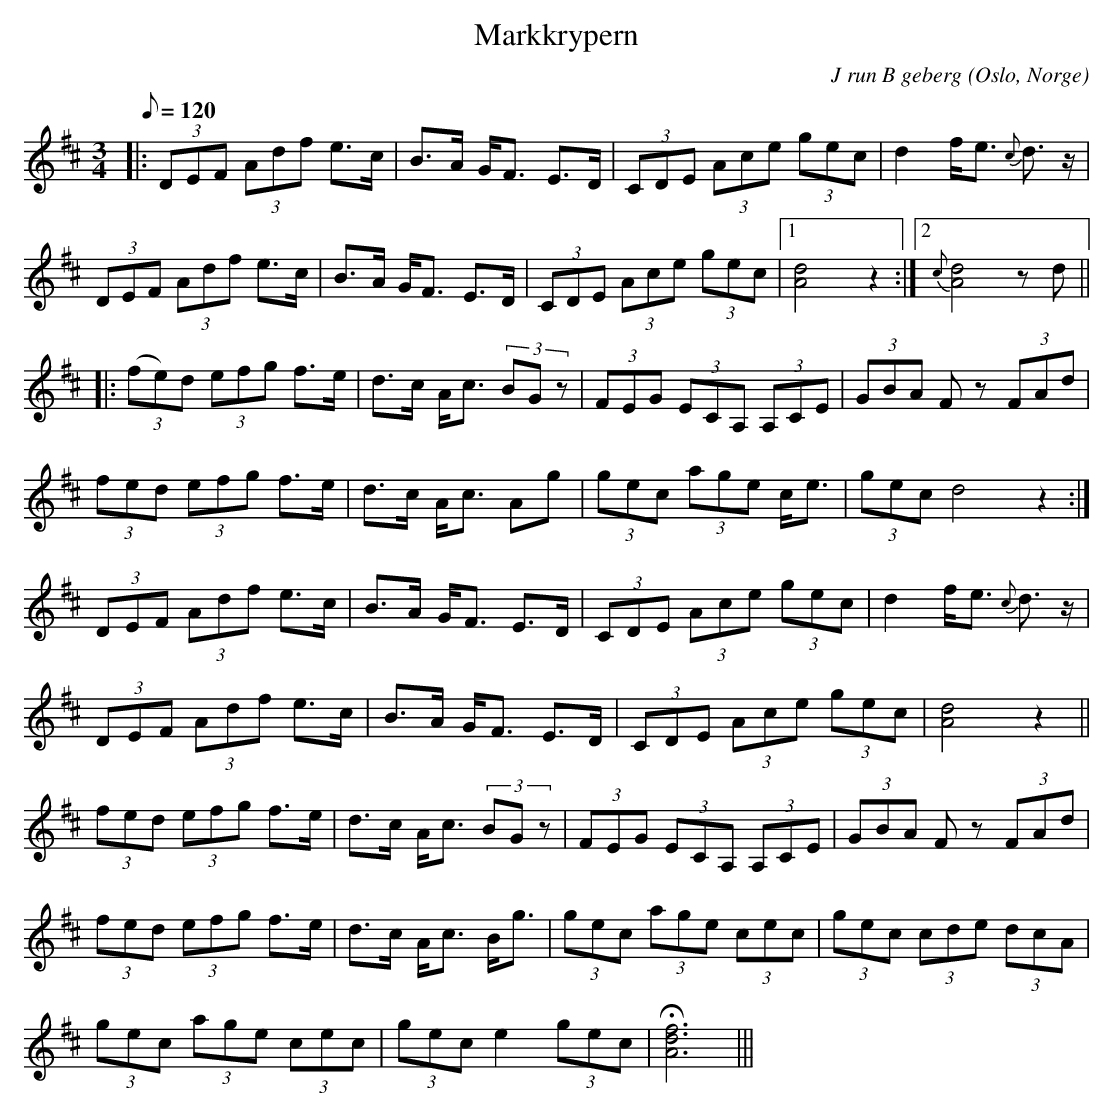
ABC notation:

X:1
M:3/4
L:1/8
T:Markkrypern
Q:120
O:Oslo, Norge
C:J run B geberg
M:3/4
L:1/16
K:D
|:(3D2E2F2 (3A2d2f2 e3c | B3A GF3 E3D| (3C2D2E2 (3A2c2e2 (3g2e2c2| d4fe3 {c}d3z|
(3D2E2F2 (3A2d2f2 e3c | B3A GF3 E3D |(3C2D2E2 (3A2c2e2 (3g2e2c2|1 [A8d8]z4:|2 {c}[A8d8]z2d2 ||
|:(3(f2e2)d2 (3e2f2g2 f3e|d3c Ac3 (3B2G2z2| (3F2E2G2 (3E2C2A,2 (3A,2C2E2|(3G2B2A2 F2z2 (3F2A2d2|
 (3f2e2d2 (3e2f2g2 f3e|d3c Ac3 A2g2 |(3g2e2c2 (3a2g2e2 ce3| (3g2e2c2 d8z4:|
(3D2E2F2 (3A2d2f2 e3c | B3A GF3 E3D| (3C2D2E2 (3A2c2e2 (3g2e2c2| d4fe3 {c}d3z|
(3D2E2F2 (3A2d2f2 e3c | B3A GF3 E3D |(3C2D2E2 (3A2c2e2 (3g2e2c2| [A8d8]z4||
(3f2e2d2 (3e2f2g2 f3e|d3c Ac3 (3B2G2z2| (3F2E2G2 (3E2C2A,2 (3A,2C2E2|(3G2B2A2 F2z2 (3F2A2d2|
 (3f2e2d2 (3e2f2g2 f3e|d3c Ac3 Bg3 |(3g2e2c2 (3a2g2e2 (3c2e2c2|(3g2e2c2 (3c2d2e2 (3d2c2A2|
(3g2e2c2 (3a2g2e2 (3c2e2c2|(3g2e2c2 e4 (3g2e2c2|!fermata![Adf]12|||
